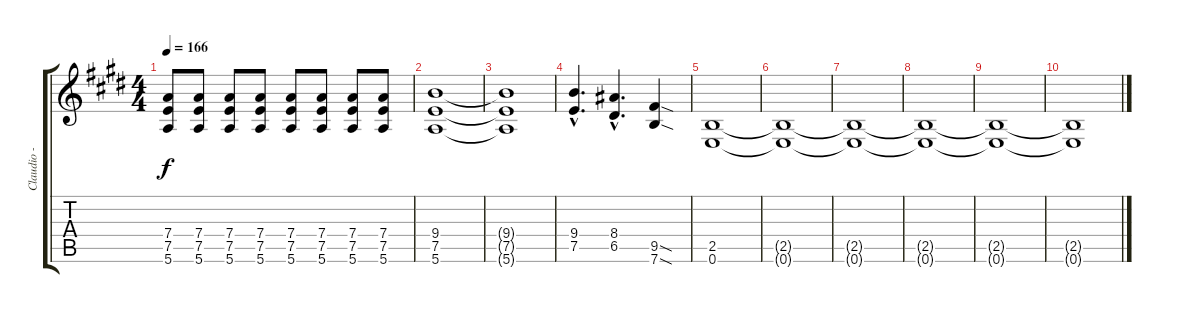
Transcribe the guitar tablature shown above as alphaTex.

\track ("Claudio - Rhythm" "Claudio - ") {instrument distortionguitar}
\staff {score tabs}
\tuning (E4 B3 G3 D3 A2 E2) {hide}
\ts (4 4)
\tempo 166
\clef g2
\ks e
(7.4 7.5 5.6).8{dy f} (7.4 7.5 5.6).8 (7.4 7.5 5.6).8 (7.4 7.5 5.6).8 (7.4 7.5 5.6).8 (7.4 7.5 5.6).8 (7.4 7.5 5.6).8 (7.4 7.5 5.6).8 |
(9.4 7.5 5.6).1 |
(9.4{t} 7.5{t} 5.6{t}).1 |
(9.4{hac} 7.5{hac}).4{d} (8.4{hac} 6.5{hac}).4{d} (9.5{sod} 7.6{sod}).4 |
(2.5 0.6).1 |
(2.5{t} 0.6{t}).1 |
(2.5{t} 0.6{t}).1 |
(2.5{t} 0.6{t}).1 |
(2.5{t} 0.6{t}).1 |
(2.5{t} 0.6{t}).1
